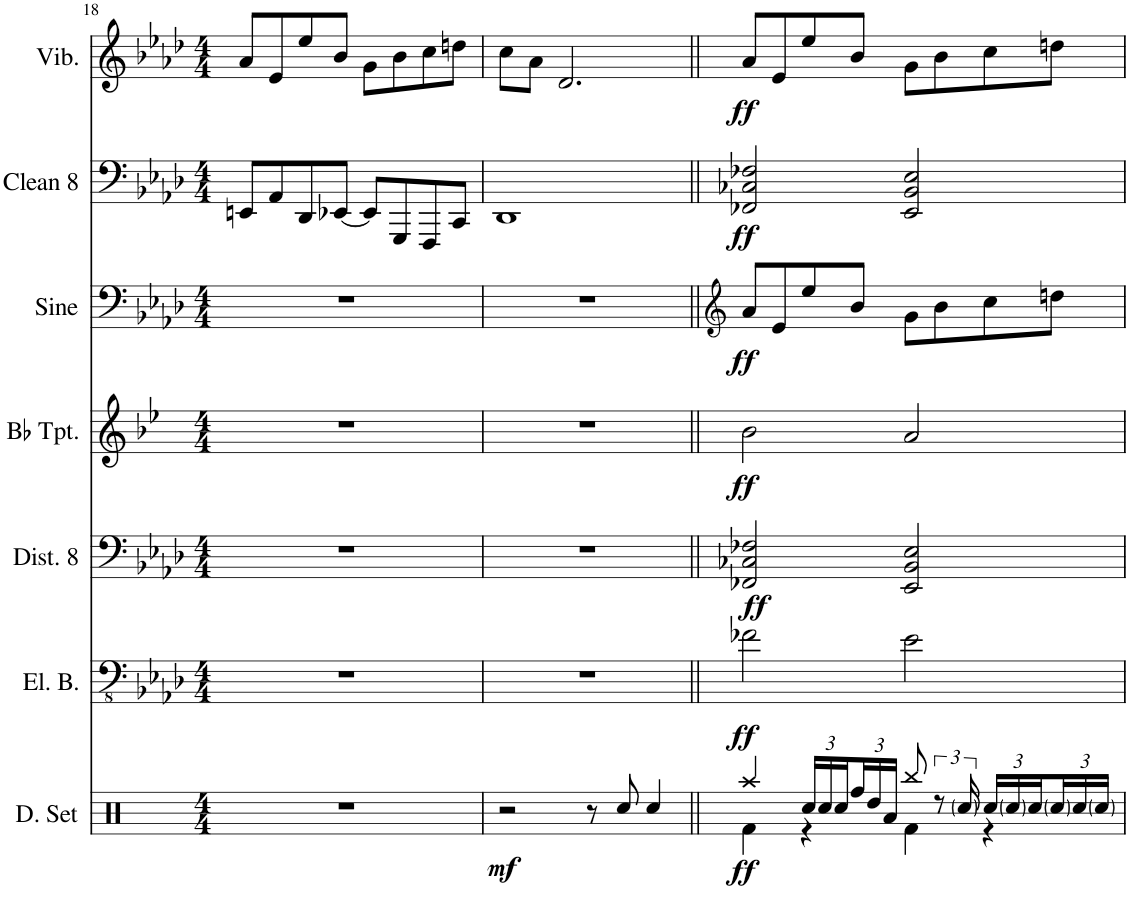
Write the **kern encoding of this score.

**kern	**dynam	**kern	**dynam	**kern	**dynam	**kern	**dynam	**kern	**dynam	**kern	**dynam	**kern	**dynam
*part7	*part7	*part6	*part6	*part5	*part5	*part4	*part4	*part3	*part3	*part2	*part2	*part1	*part1
*staff7	*staff7	*staff6	*staff6	*staff5	*staff5	*staff4	*staff4	*staff3	*staff3	*staff2	*staff2	*staff1	*staff1
*I"Drumset	*	*I"5-str. Electric Bass	*	*I"Distorted 8-str. Guitar	*	*I"Bb Trumpet	*	*I"Sine Wave	*	*I"8-str. Electric Guitar	*	*I"Vibraphone	*
*I'D. Set	*	*I'El. B.	*	*I'Dist. 8	*	*I'Bb Tpt.	*	*I'Sine	*	*	*	*I'Vib.	*
!!LO:PB:g=z
*clefX	*	*clefFv4	*	*clefF4	*	*clefG2	*	*clefF4	*	*clefF4	*	*clefG2	*
*	*	*Trd7c12	*	*	*	*Trd1c2	*	*	*	*	*	*	*
*k[]	*	*k[b-e-a-d-]	*	*k[b-e-a-d-]	*	*k[b-e-]	*	*k[b-e-a-d-]	*	*k[b-e-a-d-]	*	*k[b-e-a-d-]	*
*M4/4	*	*M4/4	*	*M4/4	*	*M4/4	*	*M4/4	*	*M4/4	*	*M4/4	*
=18	=18	=18	=18	=18	=18	=18	=18	=18	=18	=18	=18	=18	=18
1r	.	1r	.	1r	.	1r	.	1r	.	8EEn/L	.	8a-/L	.
.	.	.	.	.	.	.	.	.	.	8AA-/	.	8e-/	.
.	.	.	.	.	.	.	.	.	.	8DD-/	.	8ee-/	.
.	.	.	.	.	.	.	.	.	.	[8EE-X/J	.	8b-/J	.
.	.	.	.	.	.	.	.	.	.	8EE-/L]	.	8g\L	.
.	.	.	.	.	.	.	.	.	.	8GGG/	.	8b-\	.
.	.	.	.	.	.	.	.	.	.	8FFF/	.	8cc\	.
.	.	.	.	.	.	.	.	.	.	8CC/J	.	8ddn\J	.
=19	=19	=19	=19	=19	=19	=19	=19	=19	=19	=19	=19	=19	=19
!	!LO:DY:b	!	!	!	!	!	!	!	!	!	!	!	!
2r	mf	1r	.	1r	.	1r	.	1r	.	1DD-	.	8cc\L	.
.	.	.	.	.	.	.	.	.	.	.	.	8a-\J	.
.	.	.	.	.	.	.	.	.	.	.	.	2.d-/	.
8r	.	.	.	.	.	.	.	.	.	.	.	.	.
8Rcc/	.	.	.	.	.	.	.	.	.	.	.	.	.
4Rcc/	.	.	.	.	.	.	.	.	.	.	.	.	.
=20||	=20||	=20||	=20||	=20||	=20||	=20||	=20||	=20||	=20||	=20||	=20||	=20||	=20||
*	*	*	*	*	*	*	*	*clefG2	*	*	*	*	*
*^	*	*	*	*	*	*	*	*	*	*	*	*	*
!	!	!LO:DY:b	!	!LO:DY:b	!	!LO:DY:b	!	!LO:DY:b	!	!LO:DY:b	!	!LO:DY:b	!	!LO:DY:b
4Raa/	4Rf\	ff	2F-X\	ff	2FF-X/ 2C-X/ 2F-X/	ff	2b-\	ff	8a-/L	ff	2FF-X/ 2C-X/ 2F-X/	ff	8a-/L	ff
.	.	.	.	.	.	.	.	.	8e-/	.	.	.	8e-/	.
*Xbrackettup	*	*	*	*	*	*	*	*	*	*	*	*	*	*
24Rcc/LL	4r	.	.	.	.	.	.	.	8ee-/	.	.	.	8ee-/	.
24Rcc/	.	.	.	.	.	.	.	.	.	.	.	.	.	.
24Rcc/	.	.	.	.	.	.	.	.	.	.	.	.	.	.
24Rff/	.	.	.	.	.	.	.	.	8b-/J	.	.	.	8b-/J	.
24Rdd/	.	.	.	.	.	.	.	.	.	.	.	.	.	.
24Ra/JJ	.	.	.	.	.	.	.	.	.	.	.	.	.	.
8Rbb/	4Rf\	.	2E-\	.	2EE-/ 2BB-/ 2E-/	.	2a/	.	8g\L	.	2EE-/ 2BB-/ 2E-/	.	8g\L	.
*brackettup	*	*	*	*	*	*	*	*	*	*	*	*	*	*
12r	.	.	.	.	.	.	.	.	8b-\	.	.	.	8b-\	.
24Rcc/	.	.	.	.	.	.	.	.	.	.	.	.	.	.
*Xbrackettup	*	*	*	*	*	*	*	*	*	*	*	*	*	*
24Rcc/LL	4r	.	.	.	.	.	.	.	8cc\	.	.	.	8cc\	.
24Rcc/	.	.	.	.	.	.	.	.	.	.	.	.	.	.
24Rcc/	.	.	.	.	.	.	.	.	.	.	.	.	.	.
24Rcc/	.	.	.	.	.	.	.	.	8ddn\J	.	.	.	8ddn\J	.
24Rcc/	.	.	.	.	.	.	.	.	.	.	.	.	.	.
24Rcc/JJ	.	.	.	.	.	.	.	.	.	.	.	.	.	.
*v	*v	*	*	*	*	*	*	*	*	*	*	*	*	*
=	=	=	=	=	=	=	=	=	=	=	=	=	=
*-	*-	*-	*-	*-	*-	*-	*-	*-	*-	*-	*-	*-	*-
